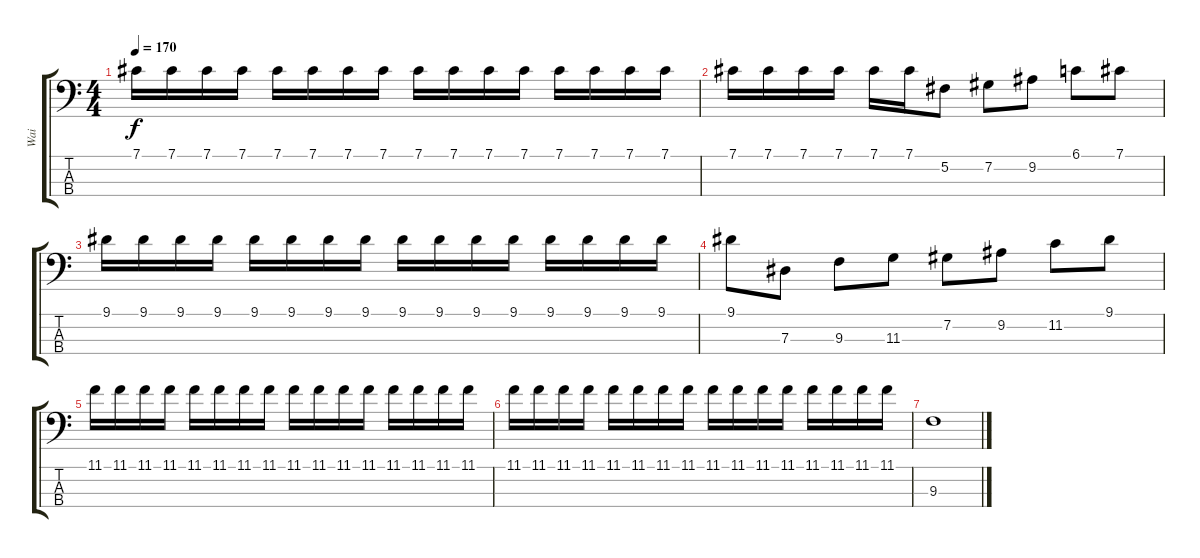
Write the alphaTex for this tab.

\track ("Wai" "Wai") {instrument electricbasspick}
\staff {score tabs}
\tuning (Gb2 Db2 Ab1 Eb1) {hide}
\ts (4 4)
\tempo 170
\clef f4
\ks c
7.1.16{dy f} 7.1.16 7.1.16 7.1.16 7.1.16 7.1.16 7.1.16 7.1.16 7.1.16 7.1.16 7.1.16 7.1.16 7.1.16 7.1.16 7.1.16 7.1.16 |
7.1.16 7.1.16 7.1.16 7.1.16 7.1.16 7.1.16 5.2.8 7.2.8 9.2.8 6.1.8 7.1.8 |
9.1.16 9.1.16 9.1.16 9.1.16 9.1.16 9.1.16 9.1.16 9.1.16 9.1.16 9.1.16 9.1.16 9.1.16 9.1.16 9.1.16 9.1.16 9.1.16 |
9.1.8 7.3.8 9.3.8 11.3.8 7.2.8 9.2.8 11.2.8 9.1.8 |
11.1.16 11.1.16 11.1.16 11.1.16 11.1.16 11.1.16 11.1.16 11.1.16 11.1.16 11.1.16 11.1.16 11.1.16 11.1.16 11.1.16 11.1.16 11.1.16 |
11.1.16 11.1.16 11.1.16 11.1.16 11.1.16 11.1.16 11.1.16 11.1.16 11.1.16 11.1.16 11.1.16 11.1.16 11.1.16 11.1.16 11.1.16 11.1.16 |
9.3.1
